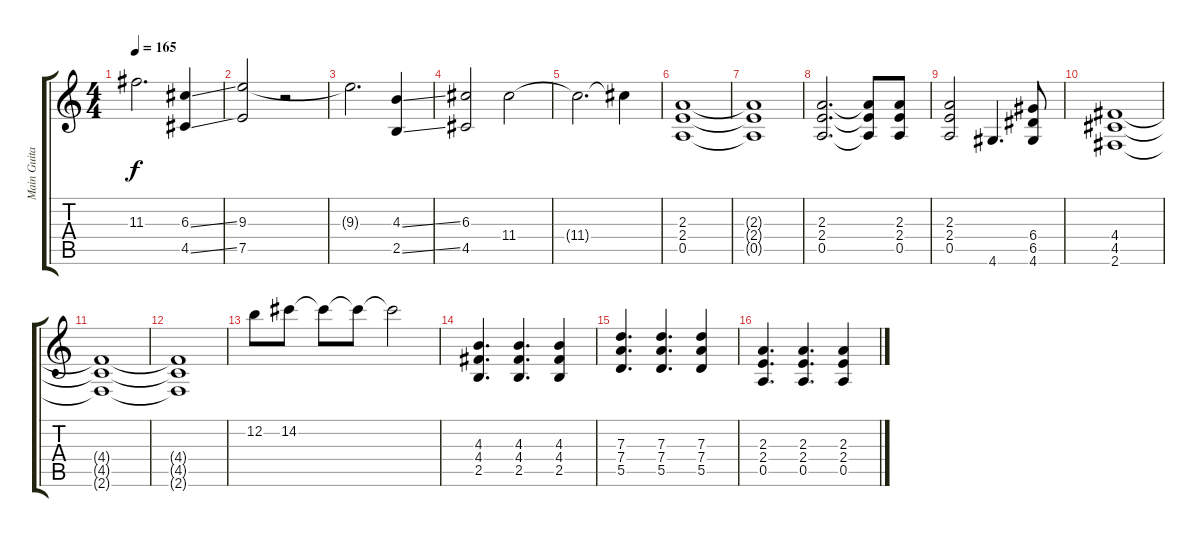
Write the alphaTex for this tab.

\track ("Main Guitar" "Main Guita") {mute instrument overdrivenguitar}
\staff {score tabs}
\tuning (E4 B3 G3 D3 A2 E2) {hide}
\ts (4 4)
\tempo 165
\clef g2
\ks c
11.3{t}.2{d dy f} (6.3{ss} 4.5{ss}).4 |
(9.3 7.5).2 r.2 |
9.3{t}.2{d} (4.3{ss} 2.5{ss}).4 |
(6.3 4.5).2 11.4.2 |
11.4{t}.2{d} 11.4{t}.4 |
(2.3 2.4 0.5).1 |
(2.3{t} 2.4{t} 0.5{t}).1 |
(2.3 2.4 0.5).2{d} (2.3{t} 2.4{t} 0.5{t}).8 (2.3 2.4 0.5).8 |
(2.3 2.4 0.5).2 4.6.4{d} (6.4 6.5 4.6).8 |
(4.4 4.5 2.6).1 |
(4.4{t} 4.5{t} 2.6{t}).1 |
(4.4{t} 4.5{t} 2.6{t}).1 |
12.2.8 14.2.8 14.2{t}.8 14.2{t}.8 14.2{t}.2 |
(4.3 4.4 2.5).4{d} (4.3 4.4 2.5).4{d} (4.3 4.4 2.5).4 |
(7.3 7.4 5.5).4{d} (7.3 7.4 5.5).4{d} (7.3 7.4 5.5).4 |
(2.3 2.4 0.5).4{d} (2.3 2.4 0.5).4{d} (2.3 2.4 0.5).4
